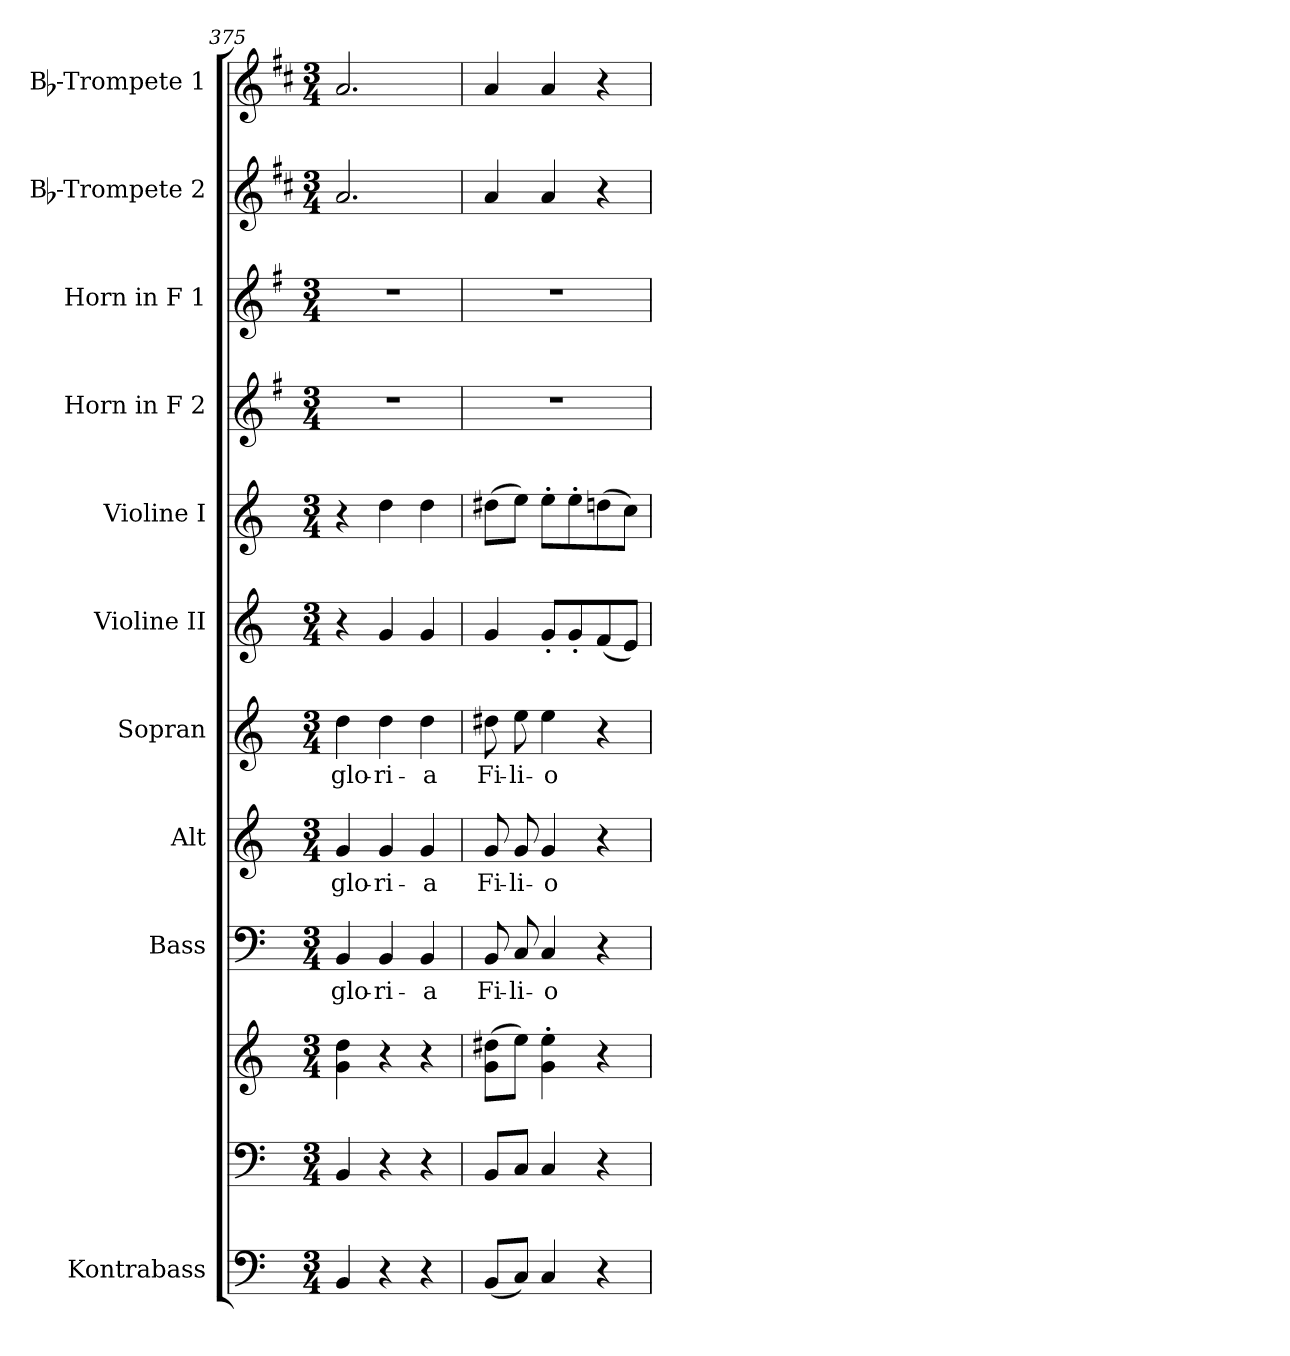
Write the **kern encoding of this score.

**kern	**kern	**kern	**kern	**text	**kern	**text	**kern	**text	**kern	**kern	**kern	**kern	**kern	**kern
*part11	*part10	*part10	*part9	*part9	*part8	*part8	*part7	*part7	*part6	*part5	*part4	*part3	*part2	*part1
*staff12	*staff11	*staff10	*staff9	*staff9	*staff8	*staff8	*staff7	*staff7	*staff6	*staff5	*staff4	*staff3	*staff2	*staff1
*I"Kontrabass	*	*	*I"Bass	*	*I"Alt	*	*I"Sopran	*	*I"Violine II	*I"Violine I	*I"Horn in F 2	*I"Horn in F 1	*I"Bb-Trompete 2	*I"Bb-Trompete 1
*I'Kb.	*	*	*I'B.	*	*I'A.	*	*I'S.	*	*I'Vl. II	*I'Vl. I	*	*	*I'Bb Trp. 2	*I'Bb Trp. 1
*clefF4	*clefF4	*clefG2	*clefF4	*	*clefG2	*	*clefG2	*	*clefG2	*clefG2	*clefG2	*clefG2	*clefG2	*clefG2
*ITrd7c12	*	*	*	*	*	*	*	*	*	*	*ITrd4c7	*ITrd4c7	*ITrd1c2	*ITrd1c2
*k[]	*k[]	*k[]	*k[]	*	*k[]	*	*k[]	*	*k[]	*k[]	*k[]	*k[]	*k[]	*k[]
*C:	*C:	*C:	*C:	*	*C:	*	*C:	*	*C:	*C:	*C:	*C:	*C:	*C:
*M3/4	*M3/4	*M3/4	*M3/4	*	*M3/4	*	*M3/4	*	*M3/4	*M3/4	*M3/4	*M3/4	*M3/4	*M3/4
=375	=375	=375	=375	=375	=375	=375	=375	=375	=375	=375	=375	=375	=375	=375
!	!	!	!	!LO:LY:b	!	!LO:LY:b	!	!LO:LY:b	!	!	!	!	!	!
4BBB/	4BB/	4g\ 4dd\	4BB/	glo-	4g/	glo-	4dd\	glo-	4r	4r	2.r	2.r	2.g/	2.g/
!	!	!	!	!LO:LY:b	!	!LO:LY:b	!	!LO:LY:b	!	!	!	!	!	!
4r	4r	4r	4BB/	-ri-	4g/	-ri-	4dd\	-ri-	4g/	4dd\	.	.	.	.
!	!	!	!	!LO:LY:b	!	!LO:LY:b	!	!LO:LY:b	!	!	!	!	!	!
4r	4r	4r	4BB/	-a	4g/	-a	4dd\	-a	4g/	4dd\	.	.	.	.
=376	=376	=376	=376	=376	=376	=376	=376	=376	=376	=376	=376	=376	=376	=376
!	!	!	!	!LO:LY:b	!	!LO:LY:b	!	!LO:LY:b	!	!	!	!	!	!
(<8BBB/L	8BB/L	(>8g\ 8dd#X\L	8BB/	Fi-	8g/	Fi-	8dd#X\	Fi-	4g/	(>8dd#X\L	2.r	2.r	4g/	4g/
!	!	!	!	!LO:LY:b	!	!LO:LY:b	!	!LO:LY:b	!	!	!	!	!	!
8CC/J)	8C/J	8ee\J)	8C/	-li-	8g/	-li-	8ee\	-li-	.	8ee\J)	.	.	.	.
!	!	!	!	!LO:LY:b	!	!LO:LY:b	!	!LO:LY:b	!	!	!	!	!	!
4CC/	4C/	4g\'> 4ee\'>	4C/	-o	4g/	-o	4ee\	-o	8g'</L	8ee'>\L	.	.	4g/	4g/
.	.	.	.	.	.	.	.	.	8g'</	8ee'>\	.	.	.	.
4r	4r	4r	4r	.	4r	.	4r	.	(<8f/	(>8ddn\	.	.	4r	4r
.	.	.	.	.	.	.	.	.	8e/J)	8cc\J)	.	.	.	.
=	=	=	=	=	=	=	=	=	=	=	=	=	=	=
*-	*-	*-	*-	*-	*-	*-	*-	*-	*-	*-	*-	*-	*-	*-
